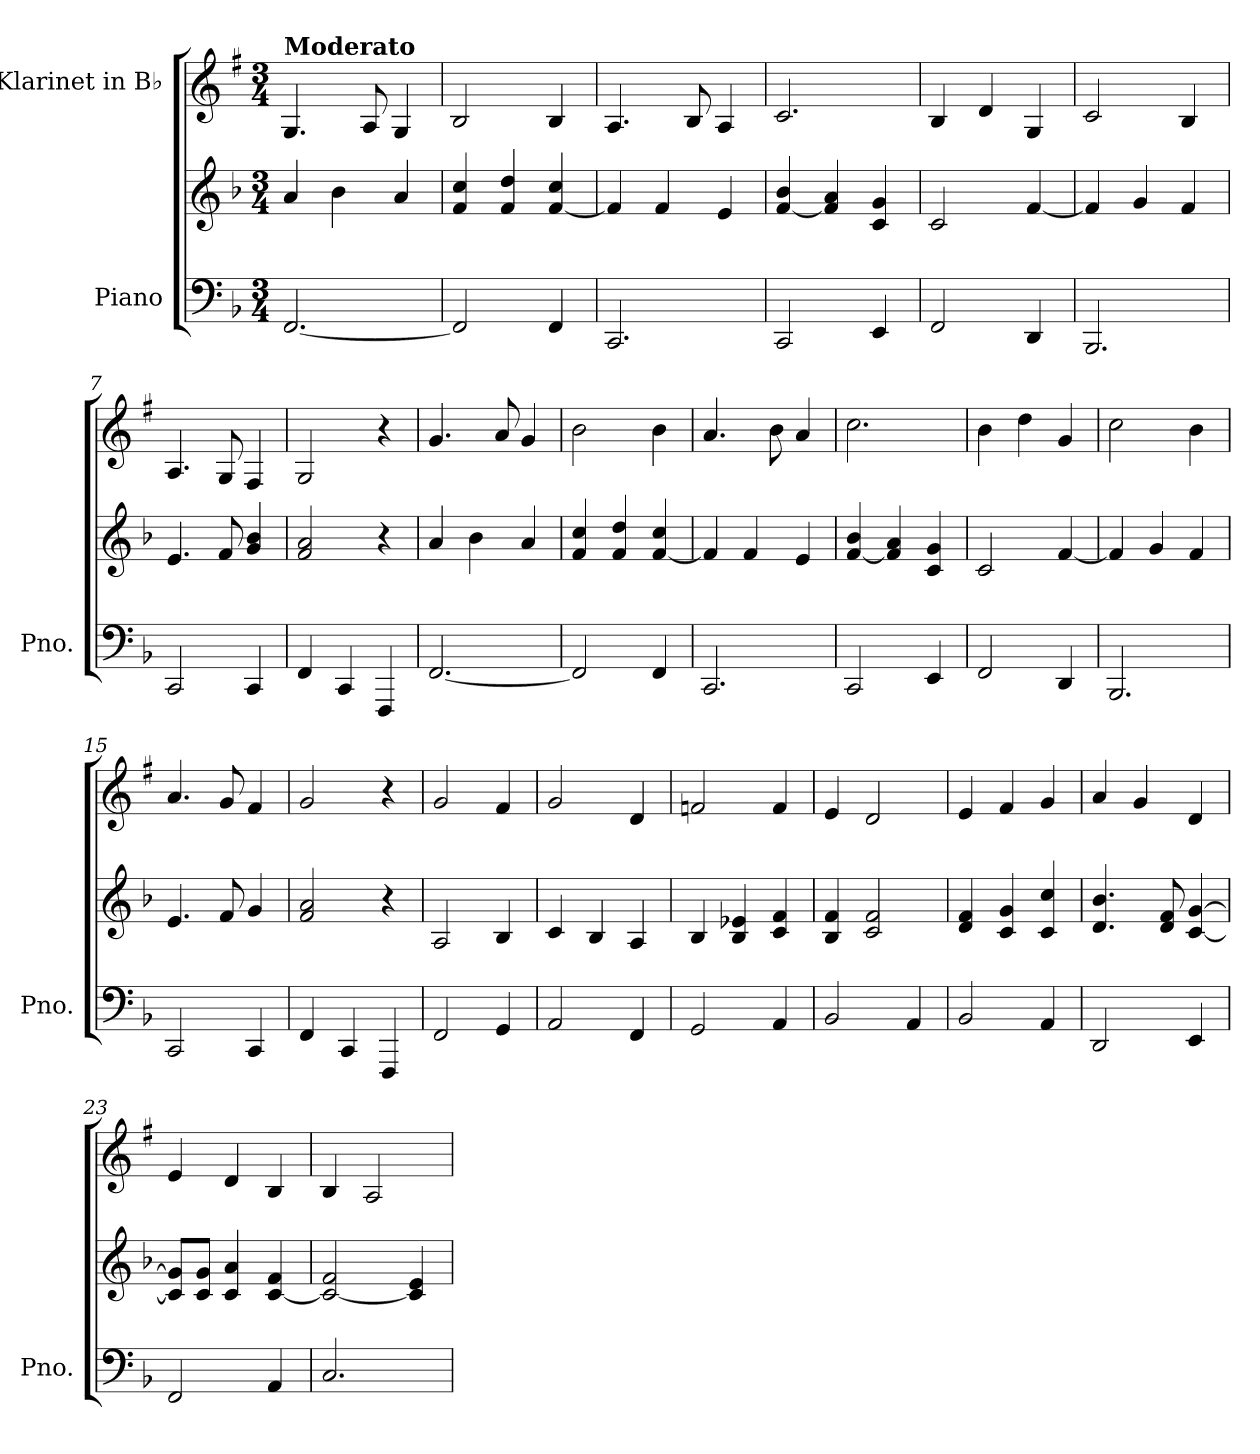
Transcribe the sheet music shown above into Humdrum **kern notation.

**kern	**kern	**kern
*part2	*part2	*part1
*staff3	*staff2	*staff1
*I"Piano	*	*I"Klarinet in B♭
*I'Pno.	*	*
*clefF4	*clefG2	*clefG2
*	*	*ITrd1c2
*k[b-]	*k[b-]	*k[b-]
*M3/4	*M3/4	*M3/4
*MM96	*MM96	*MM96
=1	=1	=1
!	!	!LO:TX:a:B:t=Moderato
[2.FF/	4a/	4.F/
.	4b-\	.
.	.	8G/
.	4a/	4F/
=2	=2	=2
2FF/]	4f/ 4cc/	2A/
.	4f/ 4dd/	.
4FF/	[4f/ 4cc/	4A/
=3	=3	=3
2.CC/	4f/]	4.G/
.	4f/	.
.	.	8A/
.	4e/	4G/
=4	=4	=4
2CC/	[4f/ 4b-/	2.B-/
.	4f/] 4a/	.
4EE/	4c/ 4g/	.
=5	=5	=5
2FF/	2c/	4A/
.	.	4c/
4DD/	[4f/	4F/
=6	=6	=6
2.BBB-/	4f/]	2B-/
.	4g/	.
.	4f/	4A/
=7	=7	=7
2CC/	4.e/	4.G/
.	8f/	8F/
4CC/	4g/ 4b-/	4E/
!!LO:LB:g=z
=8	=8	=8
4FF/	2f/ 2a/	2F/
4CC/	.	.
4FFF/	4r	4r
=9	=9	=9
[2.FF/	4a/	4.f/
.	4b-\	.
.	.	8g/
.	4a/	4f/
=10	=10	=10
2FF/]	4f/ 4cc/	2a\
.	4f/ 4dd/	.
4FF/	[4f/ 4cc/	4a\
=11	=11	=11
2.CC/	4f/]	4.g/
.	4f/	.
.	.	8a\
.	4e/	4g/
=12	=12	=12
2CC/	[4f/ 4b-/	2.b-\
.	4f/] 4a/	.
4EE/	4c/ 4g/	.
=13	=13	=13
2FF/	2c/	4a\
.	.	4cc\
4DD/	[4f/	4f/
=14	=14	=14
2.BBB-/	4f/]	2b-\
.	4g/	.
.	4f/	4a\
=15	=15	=15
2CC/	4.e/	4.g/
.	8f/	8f/
4CC/	4g/	4e/
=16	=16	=16
4FF/	2f/ 2a/	2f/
4CC/	.	.
4FFF/	4r	4r
!!LO:LB:g=z
=17	=17	=17
2FF/	2A/	2f/
4GG/	4B-/	4e/
=18	=18	=18
2AA/	4c/	2f/
.	4B-/	.
4FF/	4A/	4c/
=19	=19	=19
2GG/	4B-/	2e-X/
.	4B-/ 4e-X/	.
4AA/	4c/ 4f/	4e-/
=20	=20	=20
2BB-/	4B-/ 4f/	4d/
.	2c/ 2f/	2c/
4AA/	.	.
=21	=21	=21
2BB-/	4d/ 4f/	4d/
.	4c/ 4g/	4e/
4AA/	4c/ 4cc/	4f/
=22	=22	=22
2DD/	4.d/ 4.b-/	4g/
.	.	4f/
.	8d/ 8f/	.
4EE/	[4c/ [4g/	4c/
=23	=23	=23
2FF/	8c/] 8g/]L	4d/
.	8c/ 8g/J	.
.	4c/ 4a/	4c/
4AA/	[4c/ 4f/	4A/
=24	=24	=24
2.C/	2c/_ 2f/	4A/
.	.	2G/
.	4c/] 4e/	.
=	=	=
*-	*-	*-
